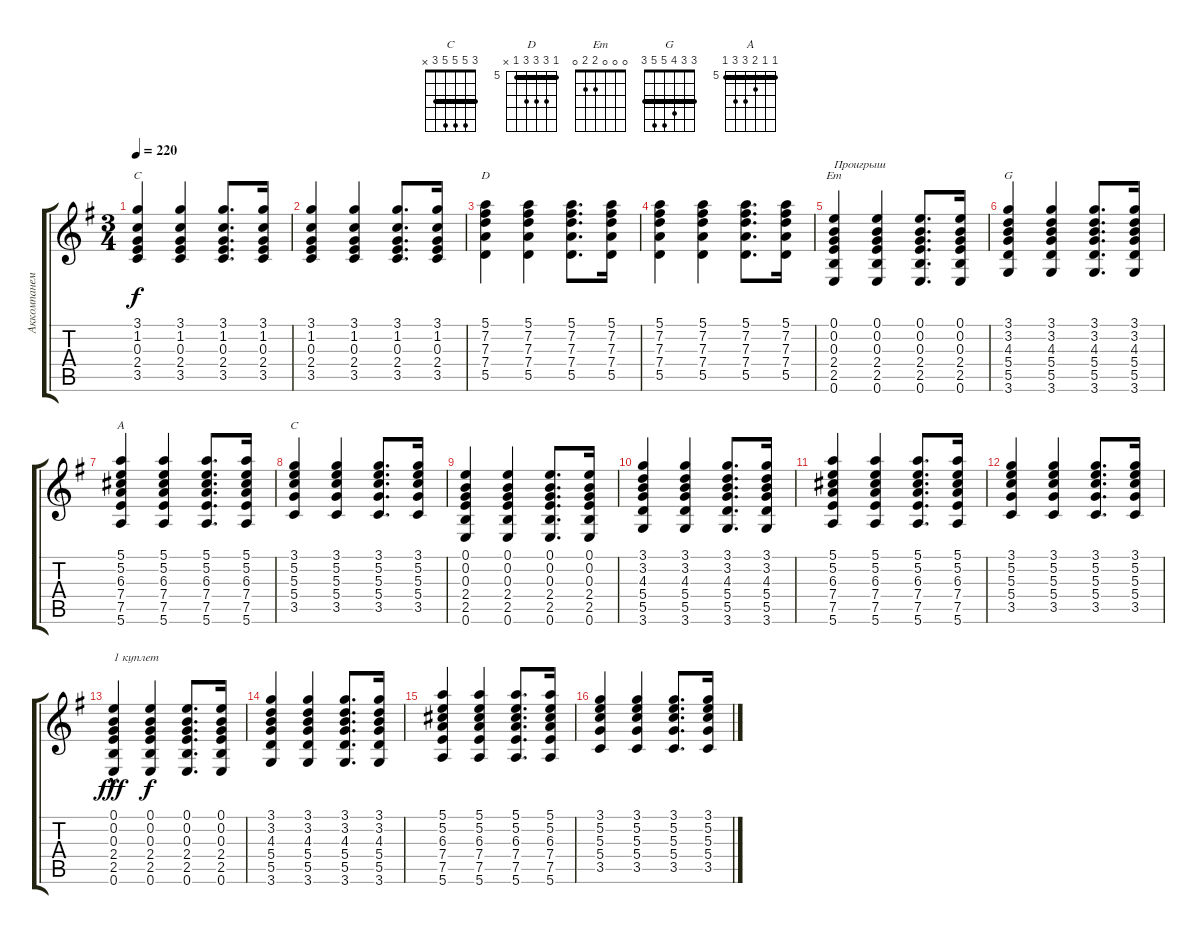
\track ("Аккомпанемент" "Аккомпанем") {instrument acousticguitarsteel}
\staff {score tabs}
\tuning (E4 B3 G3 D3 A2 E2) {hide}
\chord ("C" 3 1 0 2 3 x)
\chord ("D" 5 7 7 7 5 x) {firstfret 5 barre 5}
\chord ("Em" 0 0 0 2 2 0)
\chord ("G" 3 3 4 5 5 3) {barre 3}
\chord ("A" 5 5 6 7 7 5) {firstfret 5 barre 5}
\chord ("C" 3 5 5 5 3 x) {barre 3}
\ts (3 4)
\tempo 220
\clef g2
\ks eminor
(3.1 1.2 0.3 2.4 3.5).4{ch "C" dy f} (3.1 1.2 0.3 2.4 3.5).4 (3.1 1.2 0.3 2.4 3.5).8{d} (3.1 1.2 0.3 2.4 3.5).16 |
(3.1 1.2 0.3 2.4 3.5).4 (3.1 1.2 0.3 2.4 3.5).4 (3.1 1.2 0.3 2.4 3.5).8{d} (3.1 1.2 0.3 2.4 3.5).16 |
(5.1 7.2 7.3 7.4 5.5).4{ch "D"} (5.1 7.2 7.3 7.4 5.5).4 (5.1 7.2 7.3 7.4 5.5).8{d} (5.1 7.2 7.3 7.4 5.5).16 |
(5.1 7.2 7.3 7.4 5.5).4 (5.1 7.2 7.3 7.4 5.5).4 (5.1 7.2 7.3 7.4 5.5).8{d} (5.1 7.2 7.3 7.4 5.5).16 |
(0.1 0.2 0.3 2.4 2.5 0.6).4{ch "Em" txt "Проигрыш"} (0.1 0.2 0.3 2.4 2.5 0.6).4 (0.1 0.2 0.3 2.4 2.5 0.6).8{d} (0.1 0.2 0.3 2.4 2.5 0.6).16 |
(3.1 3.2 4.3 5.4 5.5 3.6).4{ch "G"} (3.1 3.2 4.3 5.4 5.5 3.6).4 (3.1 3.2 4.3 5.4 5.5 3.6).8{d} (3.1 3.2 4.3 5.4 5.5 3.6).16 |
(5.1 5.2 6.3 7.4 7.5 5.6).4{ch "A"} (5.1 5.2 6.3 7.4 7.5 5.6).4 (5.1 5.2 6.3 7.4 7.5 5.6).8{d} (5.1 5.2 6.3 7.4 7.5 5.6).16 |
(3.1 5.2 5.3 5.4 3.5).4{ch "C"} (3.1 5.2 5.3 5.4 3.5).4 (3.1 5.2 5.3 5.4 3.5).8{d} (3.1 5.2 5.3 5.4 3.5).16 |
(0.1 0.2 0.3 2.4 2.5 0.6).4 (0.1 0.2 0.3 2.4 2.5 0.6).4 (0.1 0.2 0.3 2.4 2.5 0.6).8{d} (0.1 0.2 0.3 2.4 2.5 0.6).16 |
(3.1 3.2 4.3 5.4 5.5 3.6).4 (3.1 3.2 4.3 5.4 5.5 3.6).4 (3.1 3.2 4.3 5.4 5.5 3.6).8{d} (3.1 3.2 4.3 5.4 5.5 3.6).16 |
(5.1 5.2 6.3 7.4 7.5 5.6).4 (5.1 5.2 6.3 7.4 7.5 5.6).4 (5.1 5.2 6.3 7.4 7.5 5.6).8{d} (5.1 5.2 6.3 7.4 7.5 5.6).16 |
(3.1 5.2 5.3 5.4 3.5).4 (3.1 5.2 5.3 5.4 3.5).4 (3.1 5.2 5.3 5.4 3.5).8{d} (3.1 5.2 5.3 5.4 3.5).16 |
(0.1{hac} 0.2{hac} 0.3{hac} 2.4{hac} 2.5{hac} 0.6{hac}).4{txt "1 куплет" dy fff} (0.1 0.2 0.3 2.4 2.5 0.6).4{dy f} (0.1 0.2 0.3 2.4 2.5 0.6).8{d} (0.1 0.2 0.3 2.4 2.5 0.6).16 |
(3.1 3.2 4.3 5.4 5.5 3.6).4 (3.1 3.2 4.3 5.4 5.5 3.6).4 (3.1 3.2 4.3 5.4 5.5 3.6).8{d} (3.1 3.2 4.3 5.4 5.5 3.6).16 |
(5.1 5.2 6.3 7.4 7.5 5.6).4 (5.1 5.2 6.3 7.4 7.5 5.6).4 (5.1 5.2 6.3 7.4 7.5 5.6).8{d} (5.1 5.2 6.3 7.4 7.5 5.6).16 |
(3.1 5.2 5.3 5.4 3.5).4 (3.1 5.2 5.3 5.4 3.5).4 (3.1 5.2 5.3 5.4 3.5).8{d} (3.1 5.2 5.3 5.4 3.5).16
